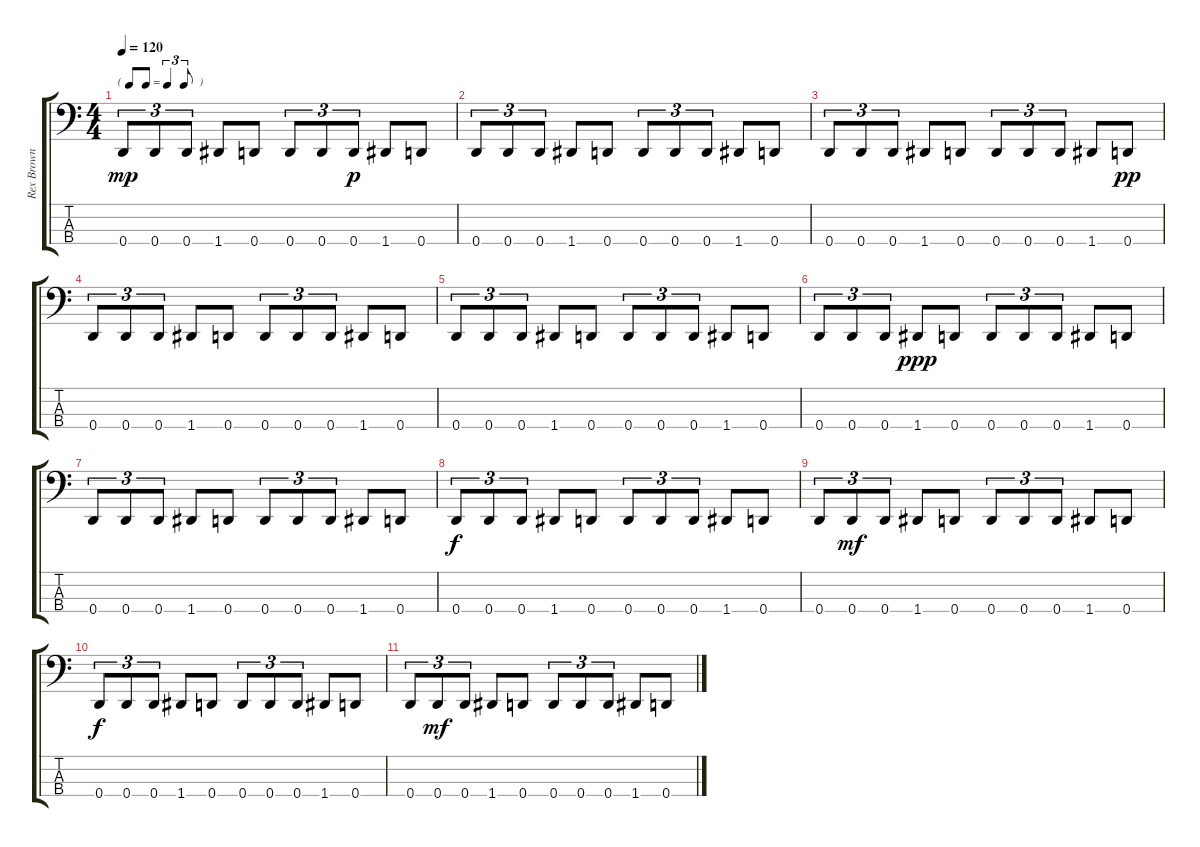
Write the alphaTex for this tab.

\track ("Rex Brown" "Rex Brown") {instrument electricbasspick}
\staff {score tabs}
\tuning (F2 C2 G1 D1) {hide}
\ts (4 4)
\tf triplet8th
\tempo 120
\clef f4
\ks c
0.4.8{tu (3 2) dy mp} 0.4.8{tu (3 2)} 0.4.8{tu (3 2)} 1.4.8{volume 4} 0.4.8 0.4.8{tu (3 2)} 0.4.8{tu (3 2)} 0.4.8{tu (3 2) dy p} 1.4.8 0.4.8 |
0.4.8{tu (3 2) volume 4} 0.4.8{tu (3 2)} 0.4.8{tu (3 2)} 1.4.8 0.4.8 0.4.8{tu (3 2)} 0.4.8{tu (3 2)} 0.4.8{tu (3 2)} 1.4.8 0.4.8 |
0.4.8{tu (3 2)} 0.4.8{tu (3 2)} 0.4.8{tu (3 2)} 1.4.8{volume 2} 0.4.8 0.4.8{tu (3 2)} 0.4.8{tu (3 2)} 0.4.8{tu (3 2)} 1.4.8 0.4.8{dy pp} |
0.4.8{tu (3 2)} 0.4.8{tu (3 2)} 0.4.8{tu (3 2)} 1.4.8 0.4.8 0.4.8{tu (3 2)} 0.4.8{tu (3 2)} 0.4.8{tu (3 2)} 1.4.8 0.4.8 |
0.4.8{tu (3 2) volume 4} 0.4.8{tu (3 2)} 0.4.8{tu (3 2)} 1.4.8 0.4.8 0.4.8{tu (3 2)} 0.4.8{tu (3 2)} 0.4.8{tu (3 2)} 1.4.8 0.4.8 |
0.4.8{tu (3 2)} 0.4.8{tu (3 2)} 0.4.8{tu (3 2)} 1.4.8{dy ppp} 0.4.8 0.4.8{tu (3 2)} 0.4.8{tu (3 2)} 0.4.8{tu (3 2)} 1.4.8 0.4.8 |
0.4.8{tu (3 2) volume 0} 0.4.8{tu (3 2)} 0.4.8{tu (3 2)} 1.4.8 0.4.8 0.4.8{tu (3 2)} 0.4.8{tu (3 2)} 0.4.8{tu (3 2)} 1.4.8{volume 0} 0.4.8 |
0.4.8{tu (3 2) dy f} 0.4.8{tu (3 2)} 0.4.8{tu (3 2)} 1.4.8 0.4.8 0.4.8{tu (3 2)} 0.4.8{tu (3 2)} 0.4.8{tu (3 2)} 1.4.8 0.4.8 |
0.4.8{tu (3 2)} 0.4.8{tu (3 2) dy mf} 0.4.8{tu (3 2)} 1.4.8 0.4.8 0.4.8{tu (3 2)} 0.4.8{tu (3 2)} 0.4.8{tu (3 2)} 1.4.8 0.4.8 |
0.4.8{tu (3 2) dy f} 0.4.8{tu (3 2)} 0.4.8{tu (3 2)} 1.4.8 0.4.8 0.4.8{tu (3 2)} 0.4.8{tu (3 2)} 0.4.8{tu (3 2)} 1.4.8 0.4.8 |
0.4.8{tu (3 2)} 0.4.8{tu (3 2) dy mf} 0.4.8{tu (3 2)} 1.4.8 0.4.8 0.4.8{tu (3 2)} 0.4.8{tu (3 2)} 0.4.8{tu (3 2)} 1.4.8 0.4.8
